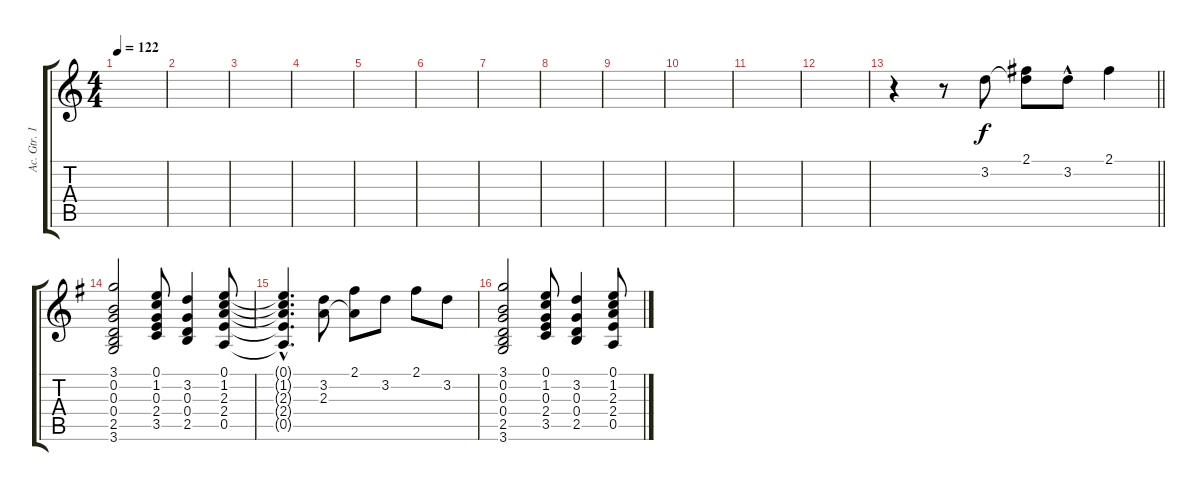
\track ("Ac. Gtr. 1" "Ac. Gtr. 1") {instrument acousticguitarsteel}
\staff {score tabs}
\tuning (E4 B3 G3 D3 A2 E2) {hide}
\ts (4 4)
\tempo 122
\clef g2
\ks c
|
|
|
|
|
|
|
|
|
|
|
|
\barLineRight lightlight
r.4 r.8 3.2.8 (2.1 3.2{t}).8 3.2{hac}.8 2.1.4 |
\ks g
(3.1 0.2 0.3 0.4 2.5 3.6).2 (0.1 1.2 0.3 2.4 3.5).8 (3.2 0.3 0.4 2.5).4 (0.1 1.2 2.3 2.4 0.5).8 |
(0.1{hac t} 1.2{hac t} 2.3{hac t} 2.4{hac t} 0.5{hac t}).4{d} (3.2 2.3).8 (2.1 2.3{t}).8 3.2.8 2.1.8 3.2.8 |
(3.1 0.2 0.3 0.4 2.5 3.6).2 (0.1 1.2 0.3 2.4 3.5).8 (3.2 0.3 0.4 2.5).4 (0.1 1.2 2.3 2.4 0.5).8
